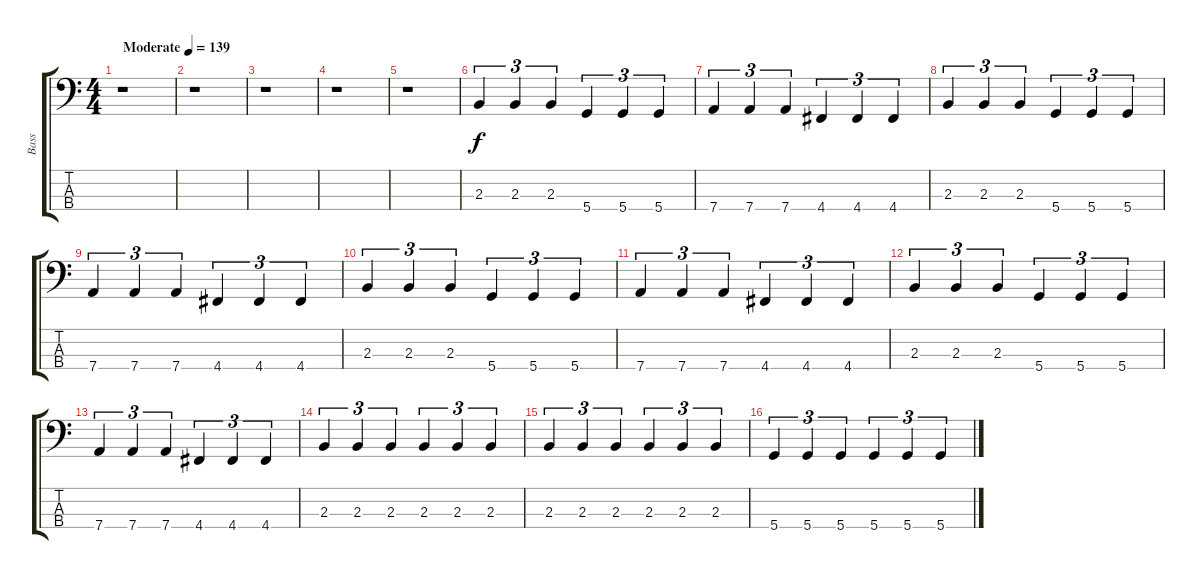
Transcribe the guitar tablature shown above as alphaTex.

\track ("Bass" "Bass") {instrument distortionguitar}
\staff {score tabs}
\tuning (G2 D2 A1 D1) {hide}
\ts (4 4)
\tempo (139 "Moderate")
\clef f4
\ks c
r.1{dy f instrument distortionguitar} |
r.1 |
r.1 |
r.1 |
r.1 |
2.3.4{tu (3 2)} 2.3.4{tu (3 2)} 2.3.4{tu (3 2)} 5.4.4{tu (3 2)} 5.4.4{tu (3 2)} 5.4.4{tu (3 2)} |
7.4.4{tu (3 2)} 7.4.4{tu (3 2)} 7.4.4{tu (3 2)} 4.4.4{tu (3 2)} 4.4.4{tu (3 2)} 4.4.4{tu (3 2)} |
2.3.4{tu (3 2)} 2.3.4{tu (3 2)} 2.3.4{tu (3 2)} 5.4.4{tu (3 2)} 5.4.4{tu (3 2)} 5.4.4{tu (3 2)} |
7.4.4{tu (3 2)} 7.4.4{tu (3 2)} 7.4.4{tu (3 2)} 4.4.4{tu (3 2)} 4.4.4{tu (3 2)} 4.4.4{tu (3 2)} |
2.3.4{tu (3 2)} 2.3.4{tu (3 2)} 2.3.4{tu (3 2)} 5.4.4{tu (3 2)} 5.4.4{tu (3 2)} 5.4.4{tu (3 2)} |
7.4.4{tu (3 2)} 7.4.4{tu (3 2)} 7.4.4{tu (3 2)} 4.4.4{tu (3 2)} 4.4.4{tu (3 2)} 4.4.4{tu (3 2)} |
2.3.4{tu (3 2)} 2.3.4{tu (3 2)} 2.3.4{tu (3 2)} 5.4.4{tu (3 2)} 5.4.4{tu (3 2)} 5.4.4{tu (3 2)} |
7.4.4{tu (3 2)} 7.4.4{tu (3 2)} 7.4.4{tu (3 2)} 4.4.4{tu (3 2)} 4.4.4{tu (3 2)} 4.4.4{tu (3 2)} |
2.3.4{tu (3 2)} 2.3.4{tu (3 2)} 2.3.4{tu (3 2)} 2.3.4{tu (3 2)} 2.3.4{tu (3 2)} 2.3.4{tu (3 2)} |
2.3.4{tu (3 2)} 2.3.4{tu (3 2)} 2.3.4{tu (3 2)} 2.3.4{tu (3 2)} 2.3.4{tu (3 2)} 2.3.4{tu (3 2)} |
5.4.4{tu (3 2)} 5.4.4{tu (3 2)} 5.4.4{tu (3 2)} 5.4.4{tu (3 2)} 5.4.4{tu (3 2)} 5.4.4{tu (3 2)}
